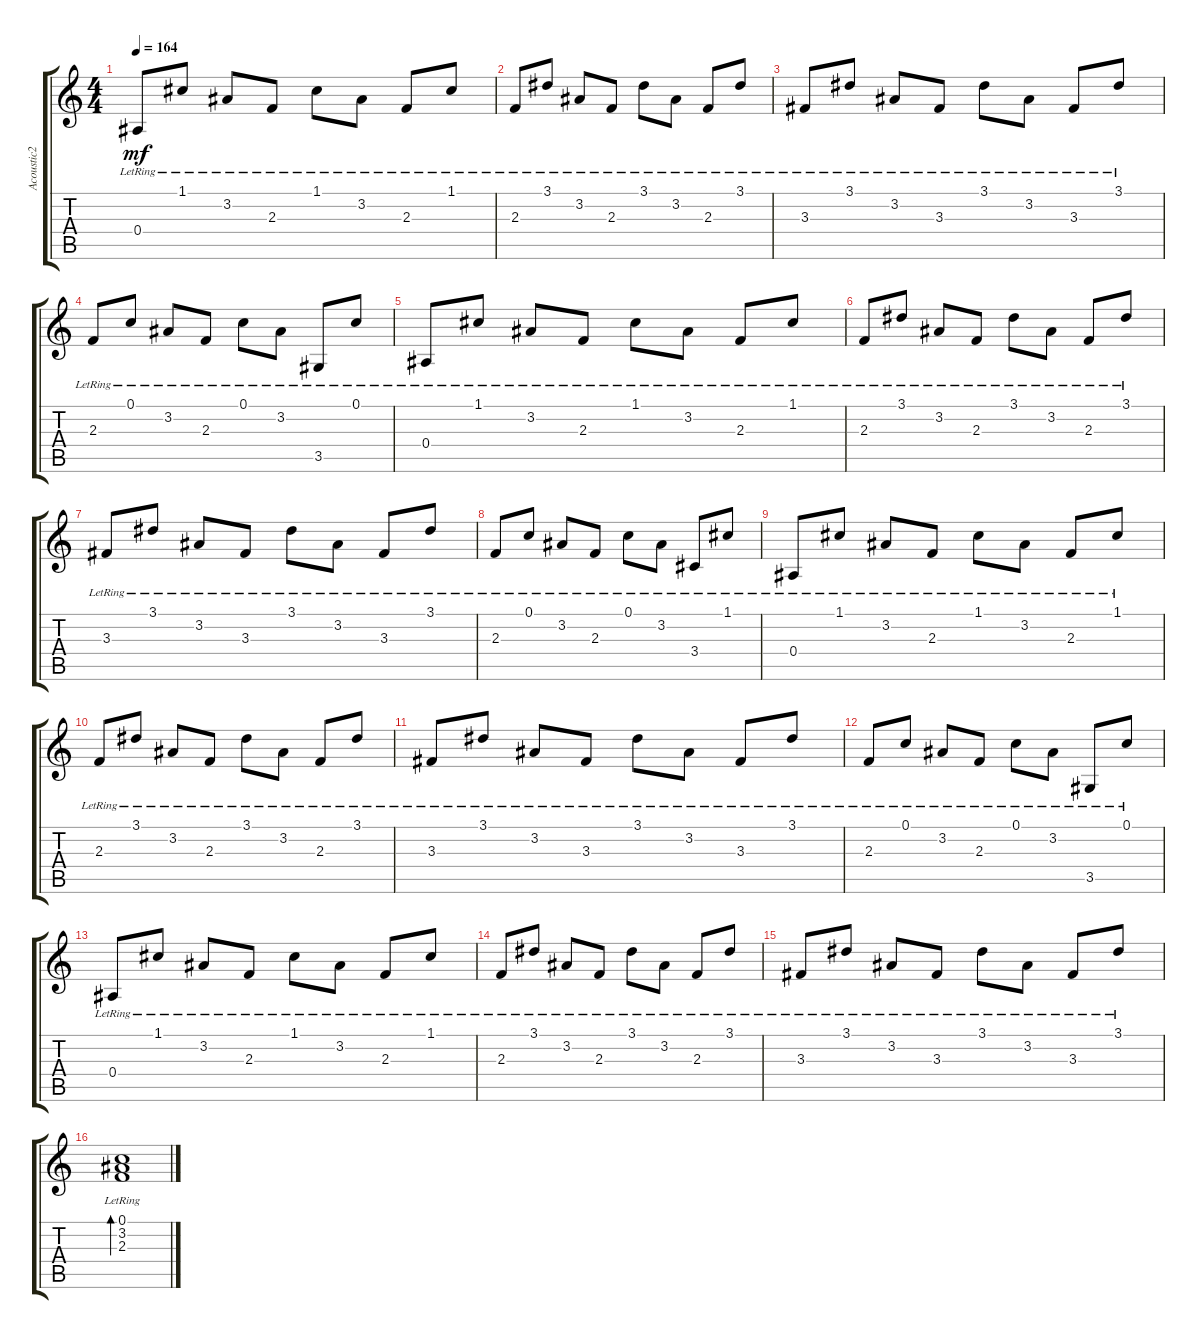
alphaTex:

\track ("Acoustic2" "Acoustic2") {instrument acousticguitarsteel}
\staff {score tabs}
\tuning (C4 G3 Eb3 Bb2 F2 C2) {hide}
\ts (4 4)
\tempo 164
\clef g2
\ks c
0.4{lr}.8{dy mf} 1.1{lr}.8 3.2{lr}.8 2.3{lr}.8 1.1{lr}.8 3.2{lr}.8 2.3{lr}.8 1.1{lr}.8 |
2.3{lr}.8 3.1{lr}.8 3.2{lr}.8 2.3{lr}.8 3.1{lr}.8 3.2{lr}.8 2.3{lr}.8 3.1{lr}.8 |
3.3{lr}.8 3.1{lr}.8 3.2{lr}.8 3.3{lr}.8 3.1{lr}.8 3.2{lr}.8 3.3{lr}.8 3.1{lr}.8 |
2.3{lr}.8 0.1{lr}.8 3.2{lr}.8 2.3{lr}.8 0.1{lr}.8 3.2{lr}.8 3.5{lr}.8 0.1{lr}.8 |
0.4{lr}.8 1.1{lr}.8 3.2{lr}.8 2.3{lr}.8 1.1{lr}.8 3.2{lr}.8 2.3{lr}.8 1.1{lr}.8 |
2.3{lr}.8 3.1{lr}.8 3.2{lr}.8 2.3{lr}.8 3.1{lr}.8 3.2{lr}.8 2.3{lr}.8 3.1{lr}.8 |
3.3{lr}.8 3.1{lr}.8 3.2{lr}.8 3.3{lr}.8 3.1{lr}.8 3.2{lr}.8 3.3{lr}.8 3.1{lr}.8 |
2.3{lr}.8 0.1{lr}.8 3.2{lr}.8 2.3{lr}.8 0.1{lr}.8 3.2{lr}.8 3.4{lr}.8 1.1{lr}.8 |
0.4{lr}.8 1.1{lr}.8 3.2{lr}.8 2.3{lr}.8 1.1{lr}.8 3.2{lr}.8 2.3{lr}.8 1.1{lr}.8 |
2.3{lr}.8 3.1{lr}.8 3.2{lr}.8 2.3{lr}.8 3.1{lr}.8 3.2{lr}.8 2.3{lr}.8 3.1{lr}.8 |
3.3{lr}.8 3.1{lr}.8 3.2{lr}.8 3.3{lr}.8 3.1{lr}.8 3.2{lr}.8 3.3{lr}.8 3.1{lr}.8 |
2.3{lr}.8 0.1{lr}.8 3.2{lr}.8 2.3{lr}.8 0.1{lr}.8 3.2{lr}.8 3.5{lr}.8 0.1{lr}.8 |
0.4{lr}.8 1.1{lr}.8 3.2{lr}.8 2.3{lr}.8 1.1{lr}.8 3.2{lr}.8 2.3{lr}.8 1.1{lr}.8 |
2.3{lr}.8 3.1{lr}.8 3.2{lr}.8 2.3{lr}.8 3.1{lr}.8 3.2{lr}.8 2.3{lr}.8 3.1{lr}.8 |
3.3{lr}.8 3.1{lr}.8 3.2{lr}.8 3.3{lr}.8 3.1{lr}.8 3.2{lr}.8 3.3{lr}.8 3.1{lr}.8 |
(0.1{lr} 3.2{lr} 2.3{lr}).1{bd 480}
